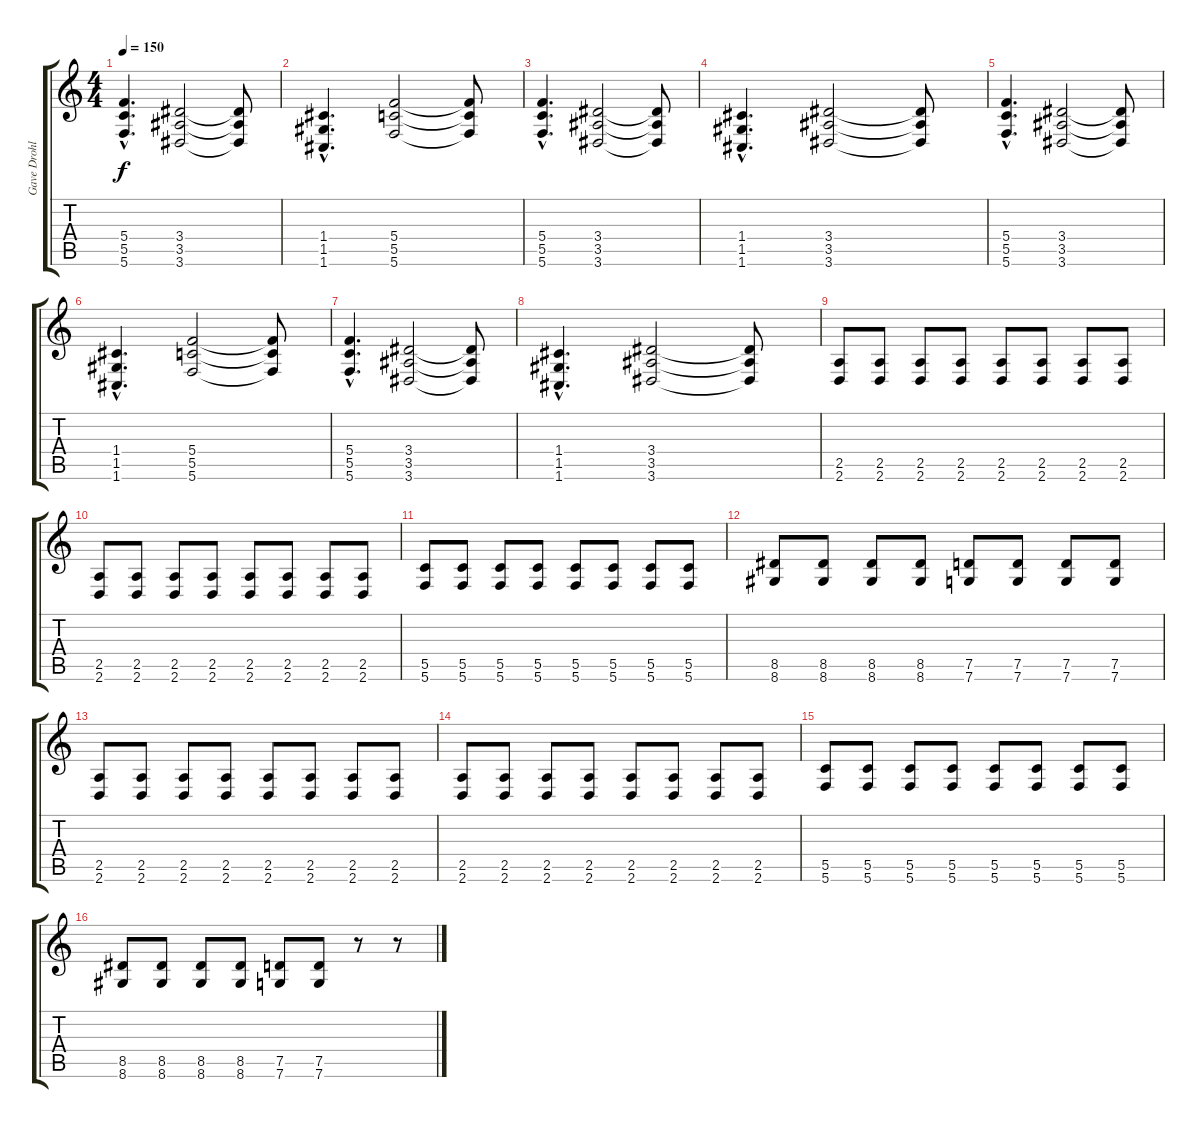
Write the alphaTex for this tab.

\track ("Gave Drohl" "Gave Drohl") {instrument distortionguitar}
\staff {score tabs}
\tuning (D4 A3 F3 C3 G2 C2) {hide}
\ts (4 4)
\tempo 150
\clef g2
\ks c
(5.4{hac} 5.5{hac} 5.6{hac}).4{d dy f} (3.4 3.5 3.6).2 (3.4{t} 3.5{t} 3.6{t}).8 |
(1.4{hac} 1.5{hac} 1.6{hac}).4{d} (5.4 5.5 5.6).2 (5.4{t} 5.5{t} 5.6{t}).8 |
(5.4{hac} 5.5{hac} 5.6{hac}).4{d} (3.4 3.5 3.6).2 (3.4{t} 3.5{t} 3.6{t}).8 |
(1.4{hac} 1.5{hac} 1.6{hac}).4{d} (3.4 3.5 3.6).2 (3.4{t} 3.5{t} 3.6{t}).8 |
(5.4{hac} 5.5{hac} 5.6{hac}).4{d} (3.4 3.5 3.6).2 (3.4{t} 3.5{t} 3.6{t}).8 |
(1.4{hac} 1.5{hac} 1.6{hac}).4{d} (5.4 5.5 5.6).2 (5.4{t} 5.5{t} 5.6{t}).8 |
(5.4{hac} 5.5{hac} 5.6{hac}).4{d} (3.4 3.5 3.6).2 (3.4{t} 3.5{t} 3.6{t}).8 |
(1.4{hac} 1.5{hac} 1.6{hac}).4{d} (3.4 3.5 3.6).2 (3.4{t} 3.5{t} 3.6{t}).8 |
(2.5 2.6).8 (2.5 2.6).8 (2.5 2.6).8 (2.5 2.6).8 (2.5 2.6).8 (2.5 2.6).8 (2.5 2.6).8 (2.5 2.6).8 |
(2.5 2.6).8 (2.5 2.6).8 (2.5 2.6).8 (2.5 2.6).8 (2.5 2.6).8 (2.5 2.6).8 (2.5 2.6).8 (2.5 2.6).8 |
(5.5 5.6).8 (5.5 5.6).8 (5.5 5.6).8 (5.5 5.6).8 (5.5 5.6).8 (5.5 5.6).8 (5.5 5.6).8 (5.5 5.6).8 |
(8.5 8.6).8 (8.5 8.6).8 (8.5 8.6).8 (8.5 8.6).8 (7.5 7.6).8 (7.5 7.6).8 (7.5 7.6).8 (7.5 7.6).8 |
(2.5 2.6).8 (2.5 2.6).8 (2.5 2.6).8 (2.5 2.6).8 (2.5 2.6).8 (2.5 2.6).8 (2.5 2.6).8 (2.5 2.6).8 |
(2.5 2.6).8 (2.5 2.6).8 (2.5 2.6).8 (2.5 2.6).8 (2.5 2.6).8 (2.5 2.6).8 (2.5 2.6).8 (2.5 2.6).8 |
(5.5 5.6).8 (5.5 5.6).8 (5.5 5.6).8 (5.5 5.6).8 (5.5 5.6).8 (5.5 5.6).8 (5.5 5.6).8 (5.5 5.6).8 |
(8.5 8.6).8 (8.5 8.6).8 (8.5 8.6).8 (8.5 8.6).8 (7.5 7.6).8 (7.5 7.6).8 r.8 r.8
